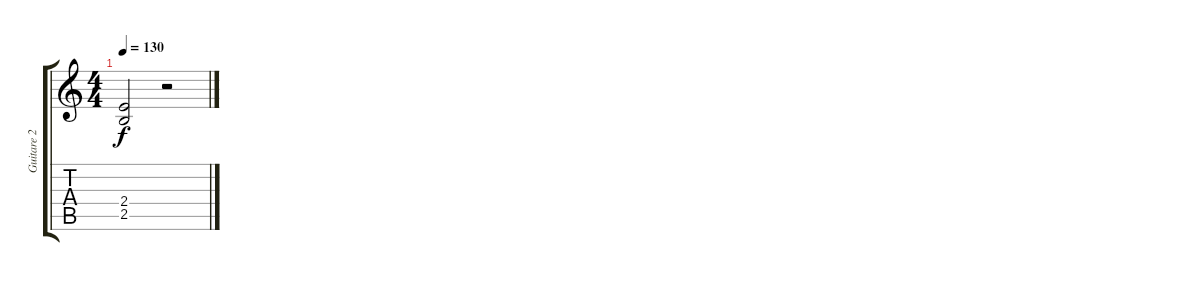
\track ("Guitare 2" "Guitare 2") {instrument distortionguitar}
\staff {score tabs}
\tuning (E4 B3 G3 D3 A2 E2) {hide}
\ts (4 4)
\tempo 130
\clef g2
\ks c
(2.4 2.5).2{dy f} r.2
